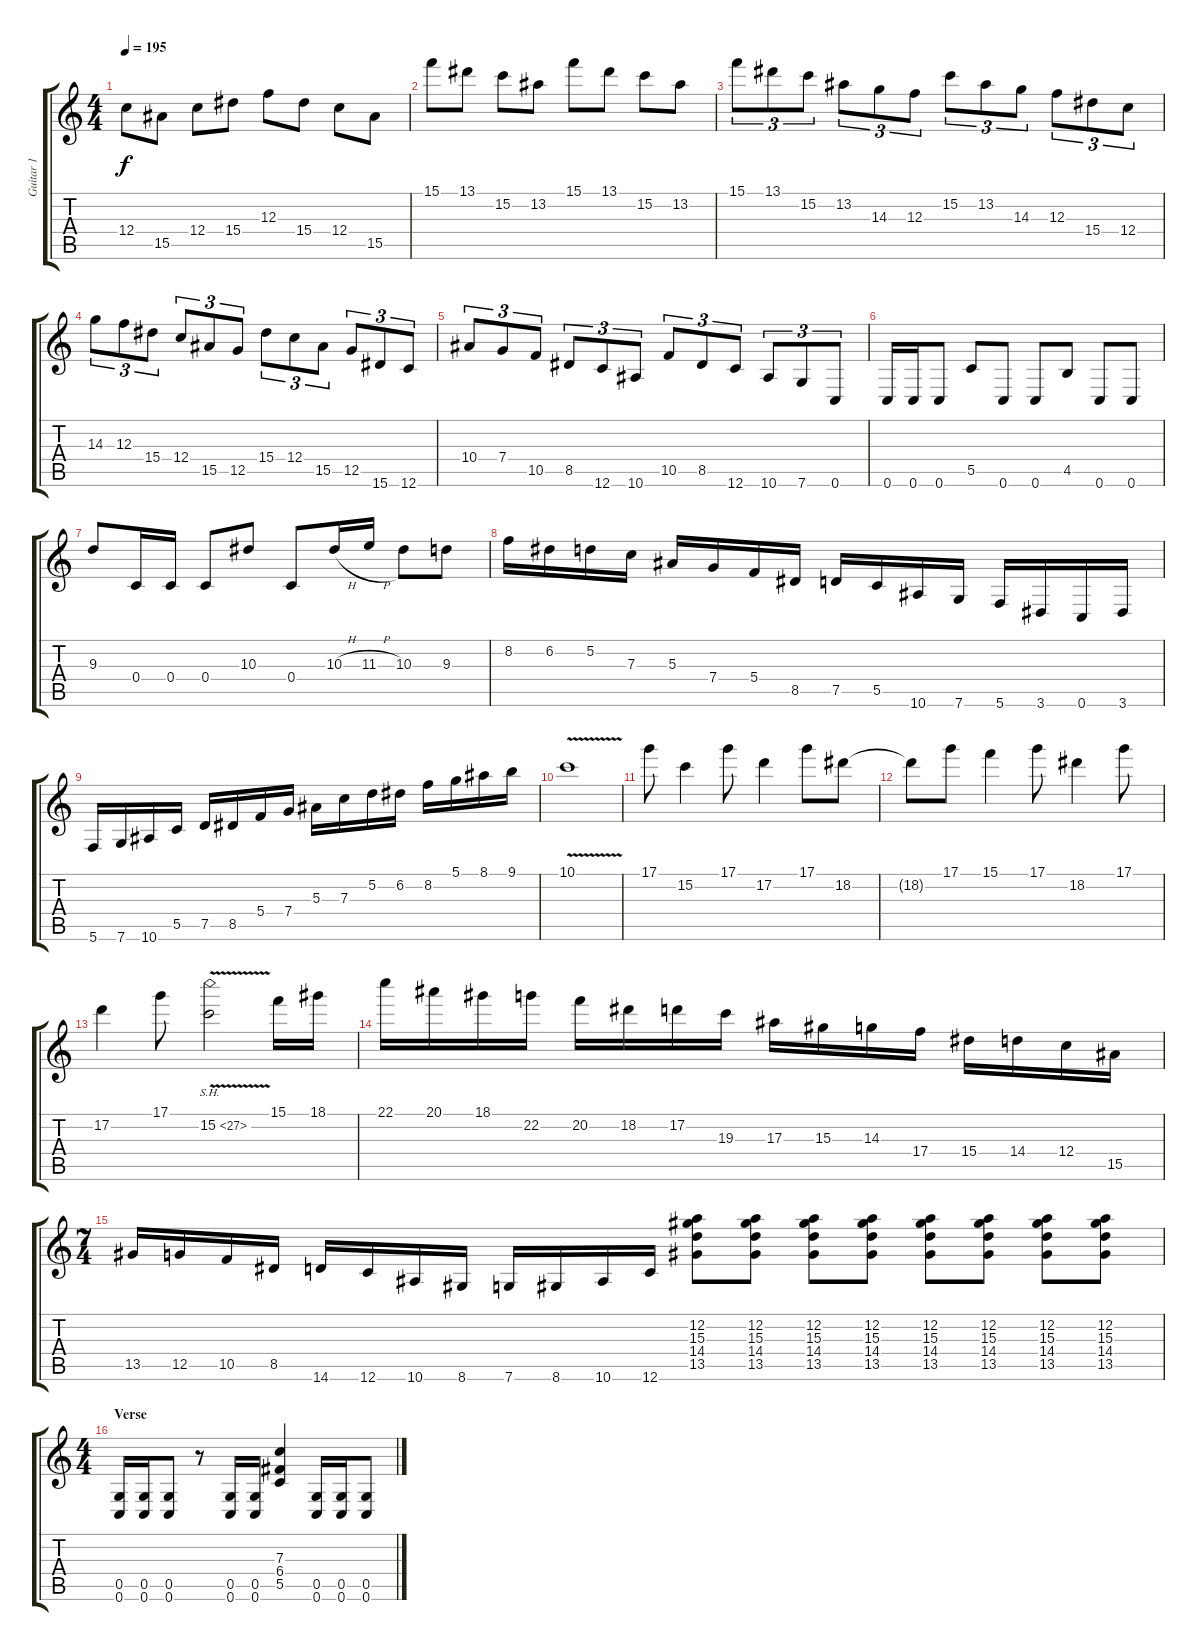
\track ("Guitar 1" "Guitar 1") {instrument overdrivenguitar}
\staff {score tabs}
\tuning (D4 A3 F3 C3 G2 C2) {hide}
\ts (4 4)
\tempo 195
\clef g2
\ks c
12.4.8{dy f} 15.5.8 12.4.8 15.4.8 12.3.8 15.4.8 12.4.8 15.5.8 |
15.1.8 13.1.8 15.2.8 13.2.8 15.1.8 13.1.8 15.2.8 13.2.8 |
15.1.8{tu (3 2)} 13.1.8{tu (3 2)} 15.2.8{tu (3 2)} 13.2.8{tu (3 2)} 14.3.8{tu (3 2)} 12.3.8{tu (3 2)} 15.2.8{tu (3 2)} 13.2.8{tu (3 2)} 14.3.8{tu (3 2)} 12.3.8{tu (3 2)} 15.4.8{tu (3 2)} 12.4.8{tu (3 2)} |
14.3.8{tu (3 2)} 12.3.8{tu (3 2)} 15.4.8{tu (3 2)} 12.4.8{tu (3 2)} 15.5.8{tu (3 2)} 12.5.8{tu (3 2)} 15.4.8{tu (3 2)} 12.4.8{tu (3 2)} 15.5.8{tu (3 2)} 12.5.8{tu (3 2)} 15.6.8{tu (3 2)} 12.6.8{tu (3 2)} |
10.4.8{tu (3 2)} 7.4.8{tu (3 2)} 10.5.8{tu (3 2)} 8.5.8{tu (3 2)} 12.6.8{tu (3 2)} 10.6.8{tu (3 2)} 10.5.8{tu (3 2)} 8.5.8{tu (3 2)} 12.6.8{tu (3 2)} 10.6.8{tu (3 2)} 7.6.8{tu (3 2)} 0.6.8{tu (3 2)} |
0.6.16 0.6.16 0.6.8 5.5.8 0.6.8 0.6.8 4.5.8 0.6.8 0.6.8 |
9.3.8 0.4.16 0.4.16 0.4.8 10.3.8 0.4.8 10.3{h}.16 11.3{h}.16 10.3.8 9.3.8 |
8.2.16 6.2.16 5.2.16 7.3.16 5.3.16 7.4.16 5.4.16 8.5.16 7.5.16 5.5.16 10.6.16 7.6.16 5.6.16 3.6.16 0.6.16 3.6.16 |
5.6.16 7.6.16 10.6.16 5.5.16 7.5.16 8.5.16 5.4.16 7.4.16 5.3.16 7.3.16 5.2.16 6.2.16 8.2.16 5.1.16 8.1.16 9.1.16 |
10.1{v}.1 |
17.1.8 15.2.4 17.1.8 17.2.4 17.1.8 18.2.8 |
18.2{t}.8 17.1.8 15.1.4 17.1.8 18.2.4 17.1.8 |
17.2.4 17.1.8 15.2{sh 12 v}.2 15.1.16 18.1.16 |
22.1.16 20.1.16 18.1.16 22.2.16 20.2.16 18.2.16 17.2.16 19.3.16 17.3.16 15.3.16 14.3.16 17.4.16 15.4.16 14.4.16 12.4.16 15.5.16 |
\ts (7 4)
13.5.16 12.5.16 10.5.16 8.5.16 14.6.16 12.6.16 10.6.16 8.6.16 7.6.16 8.6.16 10.6.16 12.6.16 (12.2 15.3 14.4 13.5).8 (12.2 15.3 14.4 13.5).8 (12.2 15.3 14.4 13.5).8 (12.2 15.3 14.4 13.5).8 (12.2 15.3 14.4 13.5).8 (12.2 15.3 14.4 13.5).8 (12.2 15.3 14.4 13.5).8 (12.2 15.3 14.4 13.5).8 |
\ts (4 4)
\section ("" "Verse")
(0.5 0.6).16 (0.5 0.6).16 (0.5 0.6).8 r.8 (0.5 0.6).16 (0.5 0.6).16 (7.3 6.4 5.5).4 (0.5 0.6).16 (0.5 0.6).16 (0.5 0.6).8
